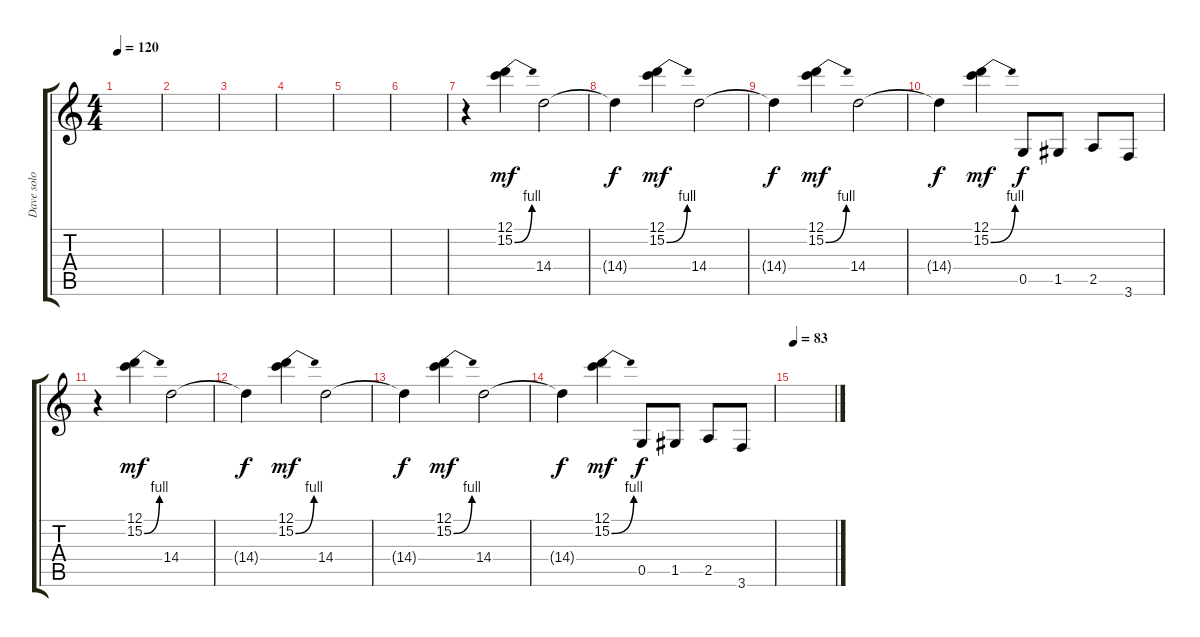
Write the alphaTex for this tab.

\track ("Dave solo and fills" "Dave solo ") {instrument distortionguitar}
\staff {score tabs}
\tuning (D4 A3 F3 C3 G2 D2) {hide}
\ts (4 4)
\tempo 120
\clef g2
\ks c
|
|
|
|
|
|
r.4 (12.1 15.2{be (bend 0 0 60 4)}).4{dy mf balance 8} 14.4.2 |
14.4{t}.4{dy f} (12.1 15.2{be (bend 0 0 60 4)}).4{dy mf} 14.4.2 |
14.4{t}.4{dy f} (12.1 15.2{be (bend 0 0 60 4)}).4{dy mf} 14.4.2 |
14.4{t}.4{dy f} (12.1 15.2{be (bend 0 0 60 4)}).4{dy mf} 0.5.8{dy f balance 14} 1.5.8 2.5.8 3.6.8 |
r.4 (12.1 15.2{be (bend 0 0 60 4)}).4{dy mf balance 8} 14.4.2 |
14.4{t}.4{dy f} (12.1 15.2{be (bend 0 0 60 4)}).4{dy mf} 14.4.2 |
14.4{t}.4{dy f} (12.1 15.2{be (bend 0 0 60 4)}).4{dy mf} 14.4.2 |
14.4{t}.4{dy f} (12.1 15.2{be (bend 0 0 60 4)}).4{dy mf} 0.5.8{dy f balance 14} 1.5.8 2.5.8 3.6.8 |
\tempo 83
